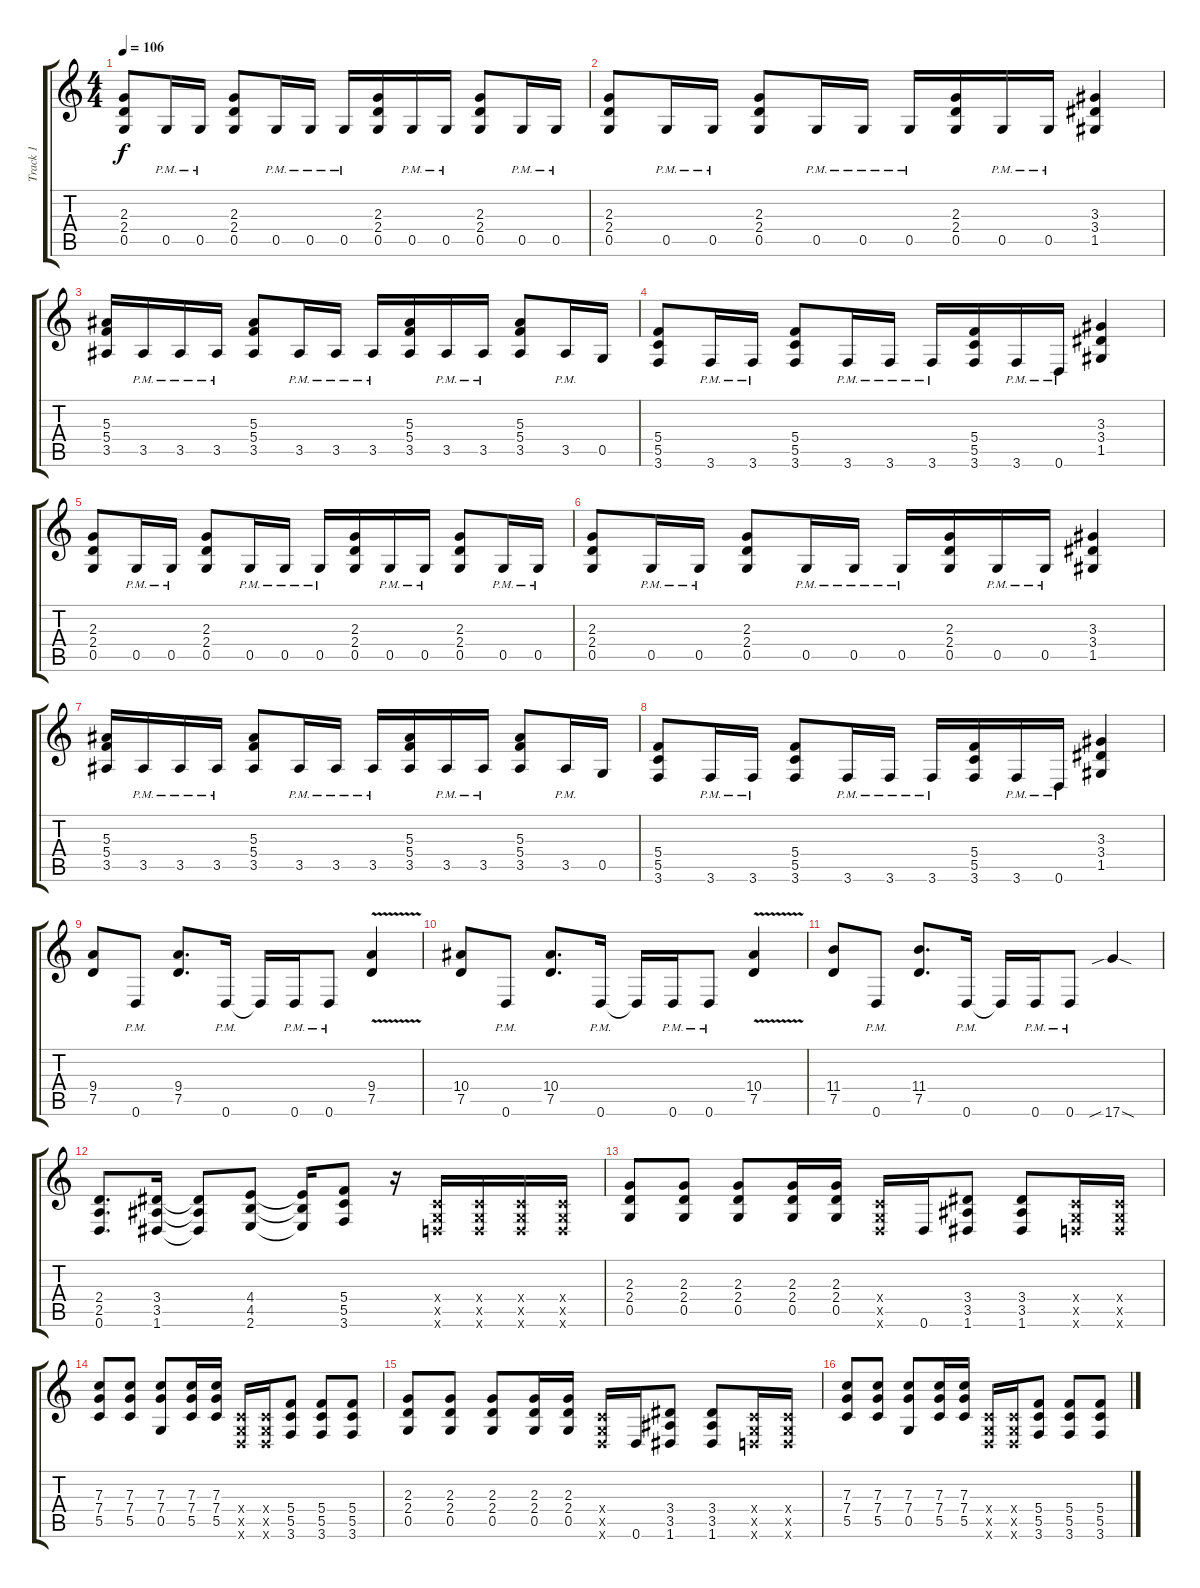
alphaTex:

\track ("Track 1" "Track 1") {instrument distortionguitar}
\staff {score tabs}
\tuning (D4 A3 F3 C3 G2 D2) {hide}
\ts (4 4)
\tempo 106
\clef g2
\ks c
(2.3 2.4 0.5).8{dy f} 0.5{pm}.16 0.5{pm}.16 (2.3 2.4 0.5).8 0.5{pm}.16 0.5{pm}.16 0.5{pm}.16 (2.3 2.4 0.5).16 0.5{pm}.16 0.5{pm}.16 (2.3 2.4 0.5).8 0.5{pm}.16 0.5{pm}.16 |
(2.3 2.4 0.5).8 0.5{pm}.16 0.5{pm}.16 (2.3 2.4 0.5).8 0.5{pm}.16 0.5{pm}.16 0.5{pm}.16 (2.3 2.4 0.5).16 0.5{pm}.16 0.5{pm}.16 (3.3 3.4 1.5).4 |
(5.3 5.4 3.5).16 3.5{pm}.16 3.5{pm}.16 3.5{pm}.16 (5.3 5.4 3.5).8 3.5{pm}.16 3.5{pm}.16 3.5{pm}.16 (5.3 5.4 3.5).16 3.5{pm}.16 3.5{pm}.16 (5.3 5.4 3.5).8 3.5{pm}.16 0.5.16 |
(5.4 5.5 3.6).8 3.6{pm}.16 3.6{pm}.16 (5.4 5.5 3.6).8 3.6{pm}.16 3.6{pm}.16 3.6{pm}.16 (5.4 5.5 3.6).16 3.6{pm}.16 0.6{pm}.16 (3.3 3.4 1.5).4 |
(2.3 2.4 0.5).8 0.5{pm}.16 0.5{pm}.16 (2.3 2.4 0.5).8 0.5{pm}.16 0.5{pm}.16 0.5{pm}.16 (2.3 2.4 0.5).16 0.5{pm}.16 0.5{pm}.16 (2.3 2.4 0.5).8 0.5{pm}.16 0.5{pm}.16 |
(2.3 2.4 0.5).8 0.5{pm}.16 0.5{pm}.16 (2.3 2.4 0.5).8 0.5{pm}.16 0.5{pm}.16 0.5{pm}.16 (2.3 2.4 0.5).16 0.5{pm}.16 0.5{pm}.16 (3.3 3.4 1.5).4 |
(5.3 5.4 3.5).16 3.5{pm}.16 3.5{pm}.16 3.5{pm}.16 (5.3 5.4 3.5).8 3.5{pm}.16 3.5{pm}.16 3.5{pm}.16 (5.3 5.4 3.5).16 3.5{pm}.16 3.5{pm}.16 (5.3 5.4 3.5).8 3.5{pm}.16 0.5.16 |
(5.4 5.5 3.6).8 3.6{pm}.16 3.6{pm}.16 (5.4 5.5 3.6).8 3.6{pm}.16 3.6{pm}.16 3.6{pm}.16 (5.4 5.5 3.6).16 3.6{pm}.16 0.6{pm}.16 (3.3 3.4 1.5).4 |
(9.4 7.5).8 0.6{pm}.8 (9.4 7.5).8{d} 0.6{pm}.16 0.6{t}.16 0.6{pm}.16 0.6{pm}.8 (9.4{v} 7.5).4 |
(10.4 7.5).8 0.6{pm}.8 (10.4 7.5).8{d} 0.6{pm}.16 0.6{t}.16 0.6{pm}.16 0.6{pm}.8 (10.4{v} 7.5).4 |
(11.4 7.5).8 0.6{pm}.8 (11.4 7.5).8{d} 0.6{pm}.16 0.6{t}.16 0.6{pm}.16 0.6{pm}.8 17.6{sib sod}.4 |
(2.4 2.5 0.6).8{d} (3.4 3.5 1.6).16 (3.4{t} 3.5{t} 1.6{t}).8 (4.4 4.5 2.6).8 (4.4{t} 4.5{t} 2.6{t}).16 (5.4 5.5 3.6).8 r.16 (0.4{x} 0.5{x} 0.6{x}).16 (0.4{x} 0.5{x} 0.6{x}).16 (0.4{x} 0.5{x} 0.6{x}).16 (0.4{x} 0.5{x} 0.6{x}).16 |
(2.3 2.4 0.5).8 (2.3 2.4 0.5).8 (2.3 2.4 0.5).8 (2.3 2.4 0.5).16 (2.3 2.4 0.5).16 (0.4{x} 0.5{x} 0.6{x}).16 0.6.16 (3.4 3.5 1.6).8 (3.4 3.5 1.6).8 (0.4{x} 0.5{x} 0.6{x}).16 (0.4{x} 0.5{x} 0.6{x}).16 |
(7.3 7.4 5.5).8 (7.3 7.4 5.5).8 (7.3 7.4 0.5).8 (7.3 7.4 5.5).16 (7.3 7.4 5.5).16 (0.4{x} 0.5{x} 0.6{x}).16 (0.4{x} 0.5{x} 0.6{x}).16 (5.4 5.5 3.6).8 (5.4 5.5 3.6).8 (5.4 5.5 3.6).8 |
(2.3 2.4 0.5).8 (2.3 2.4 0.5).8 (2.3 2.4 0.5).8 (2.3 2.4 0.5).16 (2.3 2.4 0.5).16 (0.4{x} 0.5{x} 0.6{x}).16 0.6.16 (3.4 3.5 1.6).8 (3.4 3.5 1.6).8 (0.4{x} 0.5{x} 0.6{x}).16 (0.4{x} 0.5{x} 0.6{x}).16 |
(7.3 7.4 5.5).8 (7.3 7.4 5.5).8 (7.3 7.4 0.5).8 (7.3 7.4 5.5).16 (7.3 7.4 5.5).16 (0.4{x} 0.5{x} 0.6{x}).16 (0.4{x} 0.5{x} 0.6{x}).16 (5.4 5.5 3.6).8 (5.4 5.5 3.6).8 (5.4 5.5 3.6).8
